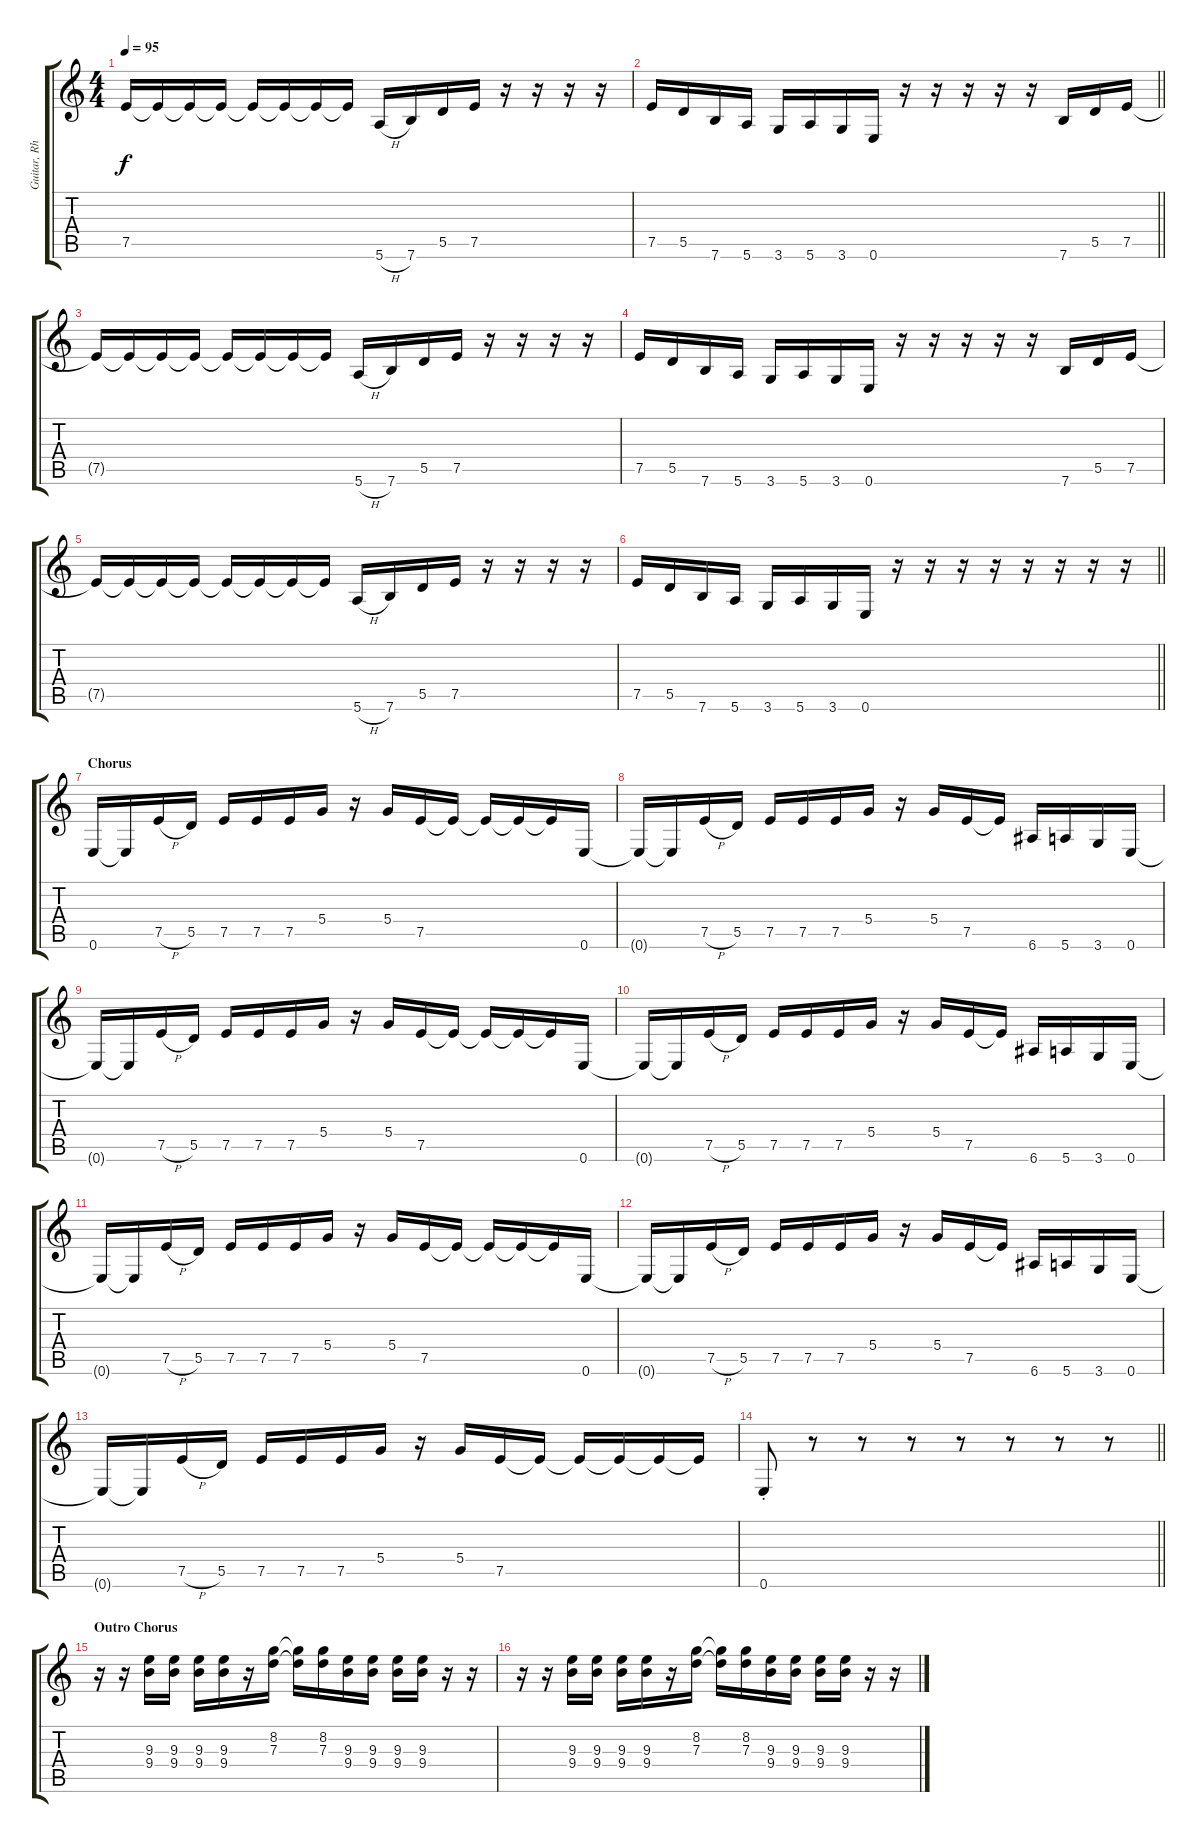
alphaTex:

\track ("Guitar, Rhythm" "Guitar, Rh") {instrument distortionguitar}
\staff {score tabs}
\tuning (E4 B3 G3 D3 A2 E2) {hide}
\ts (4 4)
\tempo 95
\clef g2
\ks c
7.5{t}.16{dy f} 7.5{t}.16 7.5{t}.16 7.5{t}.16 7.5{t}.16 7.5{t}.16 7.5{t}.16 7.5{t}.16 5.6{h}.16 7.6.16 5.5.16 7.5.16 r.16 r.16 r.16 r.16 |
\barLineRight lightlight
7.5.16 5.5.16 7.6.16 5.6.16 3.6.16 5.6.16 3.6.16 0.6.16 r.16 r.16 r.16 r.16 r.16 7.6.16 5.5.16 7.5.16 |
7.5{t}.16 7.5{t}.16 7.5{t}.16 7.5{t}.16 7.5{t}.16 7.5{t}.16 7.5{t}.16 7.5{t}.16 5.6{h}.16 7.6.16 5.5.16 7.5.16 r.16 r.16 r.16 r.16 |
7.5.16 5.5.16 7.6.16 5.6.16 3.6.16 5.6.16 3.6.16 0.6.16 r.16 r.16 r.16 r.16 r.16 7.6.16 5.5.16 7.5.16 |
7.5{t}.16 7.5{t}.16 7.5{t}.16 7.5{t}.16 7.5{t}.16 7.5{t}.16 7.5{t}.16 7.5{t}.16 5.6{h}.16 7.6.16 5.5.16 7.5.16 r.16 r.16 r.16 r.16 |
\barLineRight lightlight
7.5.16 5.5.16 7.6.16 5.6.16 3.6.16 5.6.16 3.6.16 0.6.16 r.16 r.16 r.16 r.16 r.16 r.16 r.16 r.16 |
\section ("" "Chorus")
0.6.16 0.6{t}.16 7.5{h}.16 5.5.16 7.5.16 7.5.16 7.5.16 5.4.16 r.16 5.4.16 7.5.16 7.5{t}.16 7.5{t}.16 7.5{t}.16 7.5{t}.16 0.6.16 |
0.6{t}.16 0.6{t}.16 7.5{h}.16 5.5.16 7.5.16 7.5.16 7.5.16 5.4.16 r.16 5.4.16 7.5.16 7.5{t}.16 6.6.16 5.6.16 3.6.16 0.6.16 |
0.6{t}.16 0.6{t}.16 7.5{h}.16 5.5.16 7.5.16 7.5.16 7.5.16 5.4.16 r.16 5.4.16 7.5.16 7.5{t}.16 7.5{t}.16 7.5{t}.16 7.5{t}.16 0.6.16 |
0.6{t}.16 0.6{t}.16 7.5{h}.16 5.5.16 7.5.16 7.5.16 7.5.16 5.4.16 r.16 5.4.16 7.5.16 7.5{t}.16 6.6.16 5.6.16 3.6.16 0.6.16 |
0.6{t}.16 0.6{t}.16 7.5{h}.16 5.5.16 7.5.16 7.5.16 7.5.16 5.4.16 r.16 5.4.16 7.5.16 7.5{t}.16 7.5{t}.16 7.5{t}.16 7.5{t}.16 0.6.16 |
0.6{t}.16 0.6{t}.16 7.5{h}.16 5.5.16 7.5.16 7.5.16 7.5.16 5.4.16 r.16 5.4.16 7.5.16 7.5{t}.16 6.6.16 5.6.16 3.6.16 0.6.16 |
0.6{t}.16 0.6{t}.16 7.5{h}.16 5.5.16 7.5.16 7.5.16 7.5.16 5.4.16 r.16 5.4.16 7.5.16 7.5{t}.16 7.5{t}.16 7.5{t}.16 7.5{t}.16 7.5{t}.16 |
\barLineRight lightlight
0.6{st}.8 r.8 r.8 r.8 r.8 r.8 r.8 r.8 |
\section ("" "Outro Chorus")
r.16 r.16 (9.3 9.4).16 (9.3 9.4).16 (9.3 9.4).16 (9.3 9.4).16 r.16 (8.2 7.3).16 (8.2{t} 7.3{t}).16 (8.2 7.3).16 (9.3 9.4).16 (9.3 9.4).16 (9.3 9.4).16 (9.3 9.4).16 r.16 r.16 |
r.16 r.16 (9.3 9.4).16 (9.3 9.4).16 (9.3 9.4).16 (9.3 9.4).16 r.16 (8.2 7.3).16 (8.2{t} 7.3{t}).16 (8.2 7.3).16 (9.3 9.4).16 (9.3 9.4).16 (9.3 9.4).16 (9.3 9.4).16 r.16 r.16
